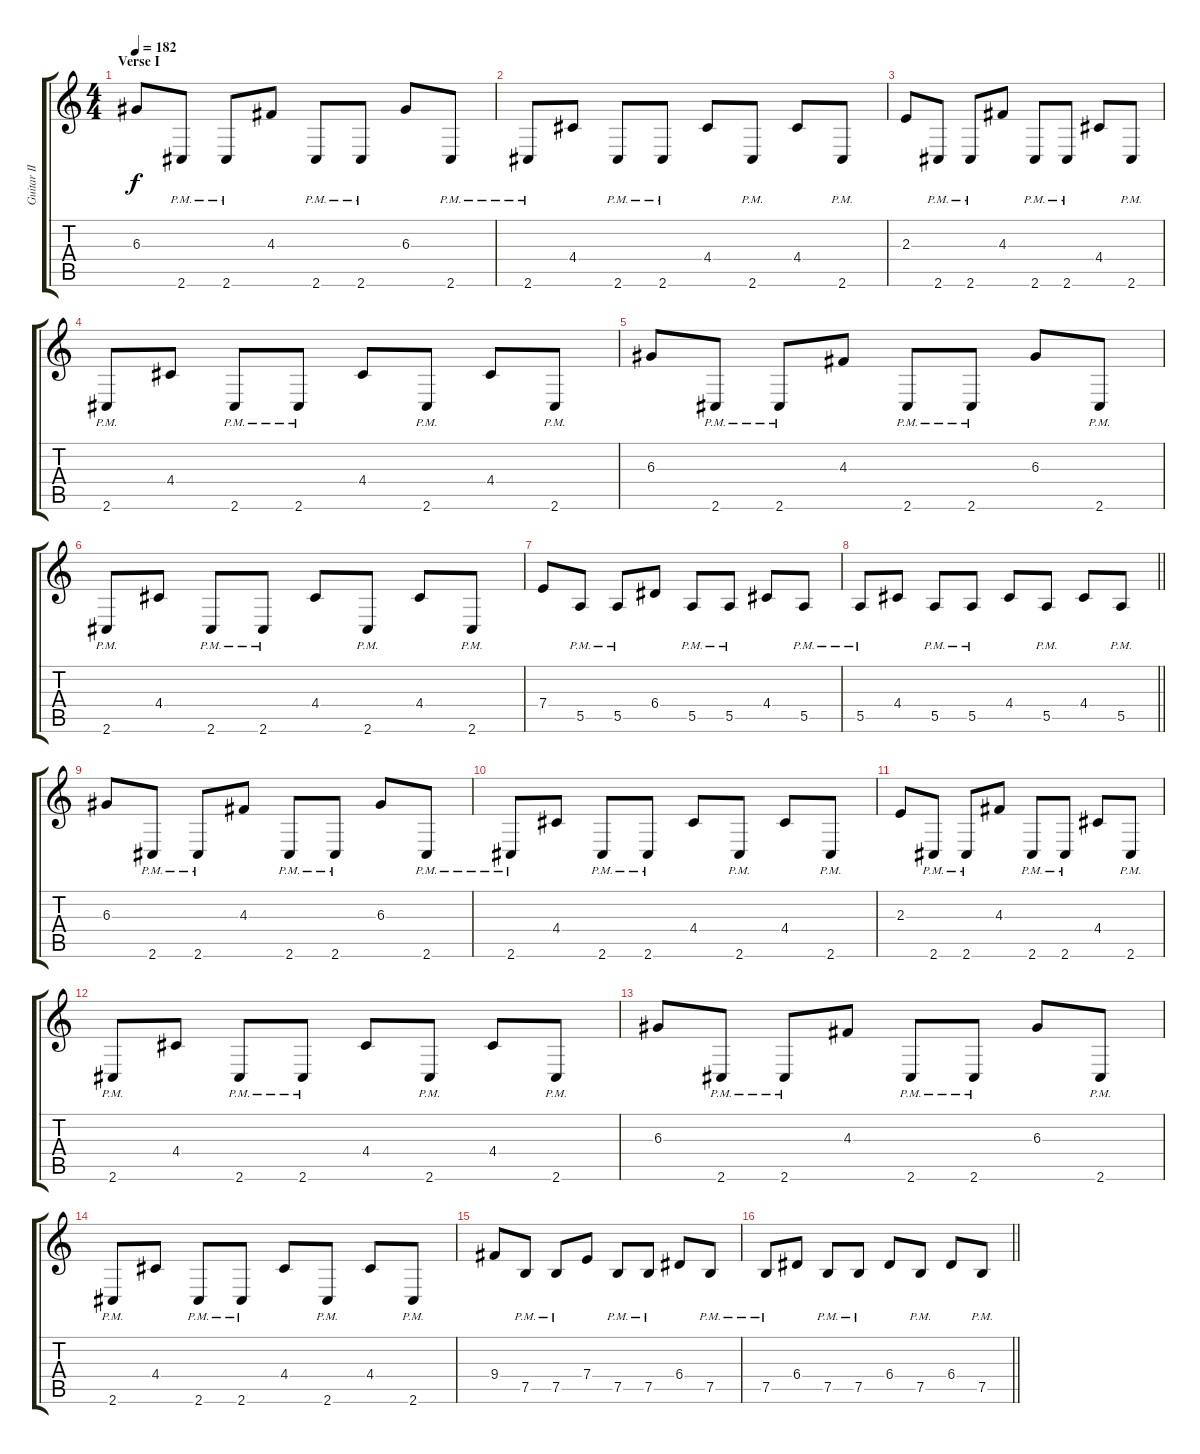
\track ("Guitar II" "Guitar II") {instrument distortionguitar}
\staff {score tabs}
\tuning (B3 Gb3 D3 A2 E2 B1) {hide}
\ts (4 4)
\section ("" "Verse I")
\tempo 182
\clef g2
\ks c
6.3.8{dy f} 2.6{pm}.8 2.6{pm}.8 4.3.8 2.6{pm}.8 2.6{pm}.8 6.3.8 2.6{pm}.8 |
2.6{pm}.8 4.4.8 2.6{pm}.8 2.6{pm}.8 4.4.8 2.6{pm}.8 4.4.8 2.6{pm}.8 |
2.3.8 2.6{pm}.8 2.6{pm}.8 4.3.8 2.6{pm}.8 2.6{pm}.8 4.4.8 2.6{pm}.8 |
2.6{pm}.8 4.4.8 2.6{pm}.8 2.6{pm}.8 4.4.8 2.6{pm}.8 4.4.8 2.6{pm}.8 |
6.3.8 2.6{pm}.8 2.6{pm}.8 4.3.8 2.6{pm}.8 2.6{pm}.8 6.3.8 2.6{pm}.8 |
2.6{pm}.8 4.4.8 2.6{pm}.8 2.6{pm}.8 4.4.8 2.6{pm}.8 4.4.8 2.6{pm}.8 |
7.4.8 5.5{pm}.8 5.5{pm}.8 6.4.8 5.5{pm}.8 5.5{pm}.8 4.4.8 5.5{pm}.8 |
\barLineRight lightlight
5.5{pm}.8 4.4.8 5.5{pm}.8 5.5{pm}.8 4.4.8 5.5{pm}.8 4.4.8 5.5{pm}.8 |
\section ("" "")
6.3.8 2.6{pm}.8 2.6{pm}.8 4.3.8 2.6{pm}.8 2.6{pm}.8 6.3.8 2.6{pm}.8 |
2.6{pm}.8 4.4.8 2.6{pm}.8 2.6{pm}.8 4.4.8 2.6{pm}.8 4.4.8 2.6{pm}.8 |
2.3.8 2.6{pm}.8 2.6{pm}.8 4.3.8 2.6{pm}.8 2.6{pm}.8 4.4.8 2.6{pm}.8 |
2.6{pm}.8 4.4.8 2.6{pm}.8 2.6{pm}.8 4.4.8 2.6{pm}.8 4.4.8 2.6{pm}.8 |
6.3.8 2.6{pm}.8 2.6{pm}.8 4.3.8 2.6{pm}.8 2.6{pm}.8 6.3.8 2.6{pm}.8 |
2.6{pm}.8 4.4.8 2.6{pm}.8 2.6{pm}.8 4.4.8 2.6{pm}.8 4.4.8 2.6{pm}.8 |
9.4.8 7.5{pm}.8 7.5{pm}.8 7.4.8 7.5{pm}.8 7.5{pm}.8 6.4.8 7.5{pm}.8 |
\barLineRight lightlight
7.5{pm}.8 6.4.8 7.5{pm}.8 7.5{pm}.8 6.4.8 7.5{pm}.8 6.4.8 7.5{pm}.8
